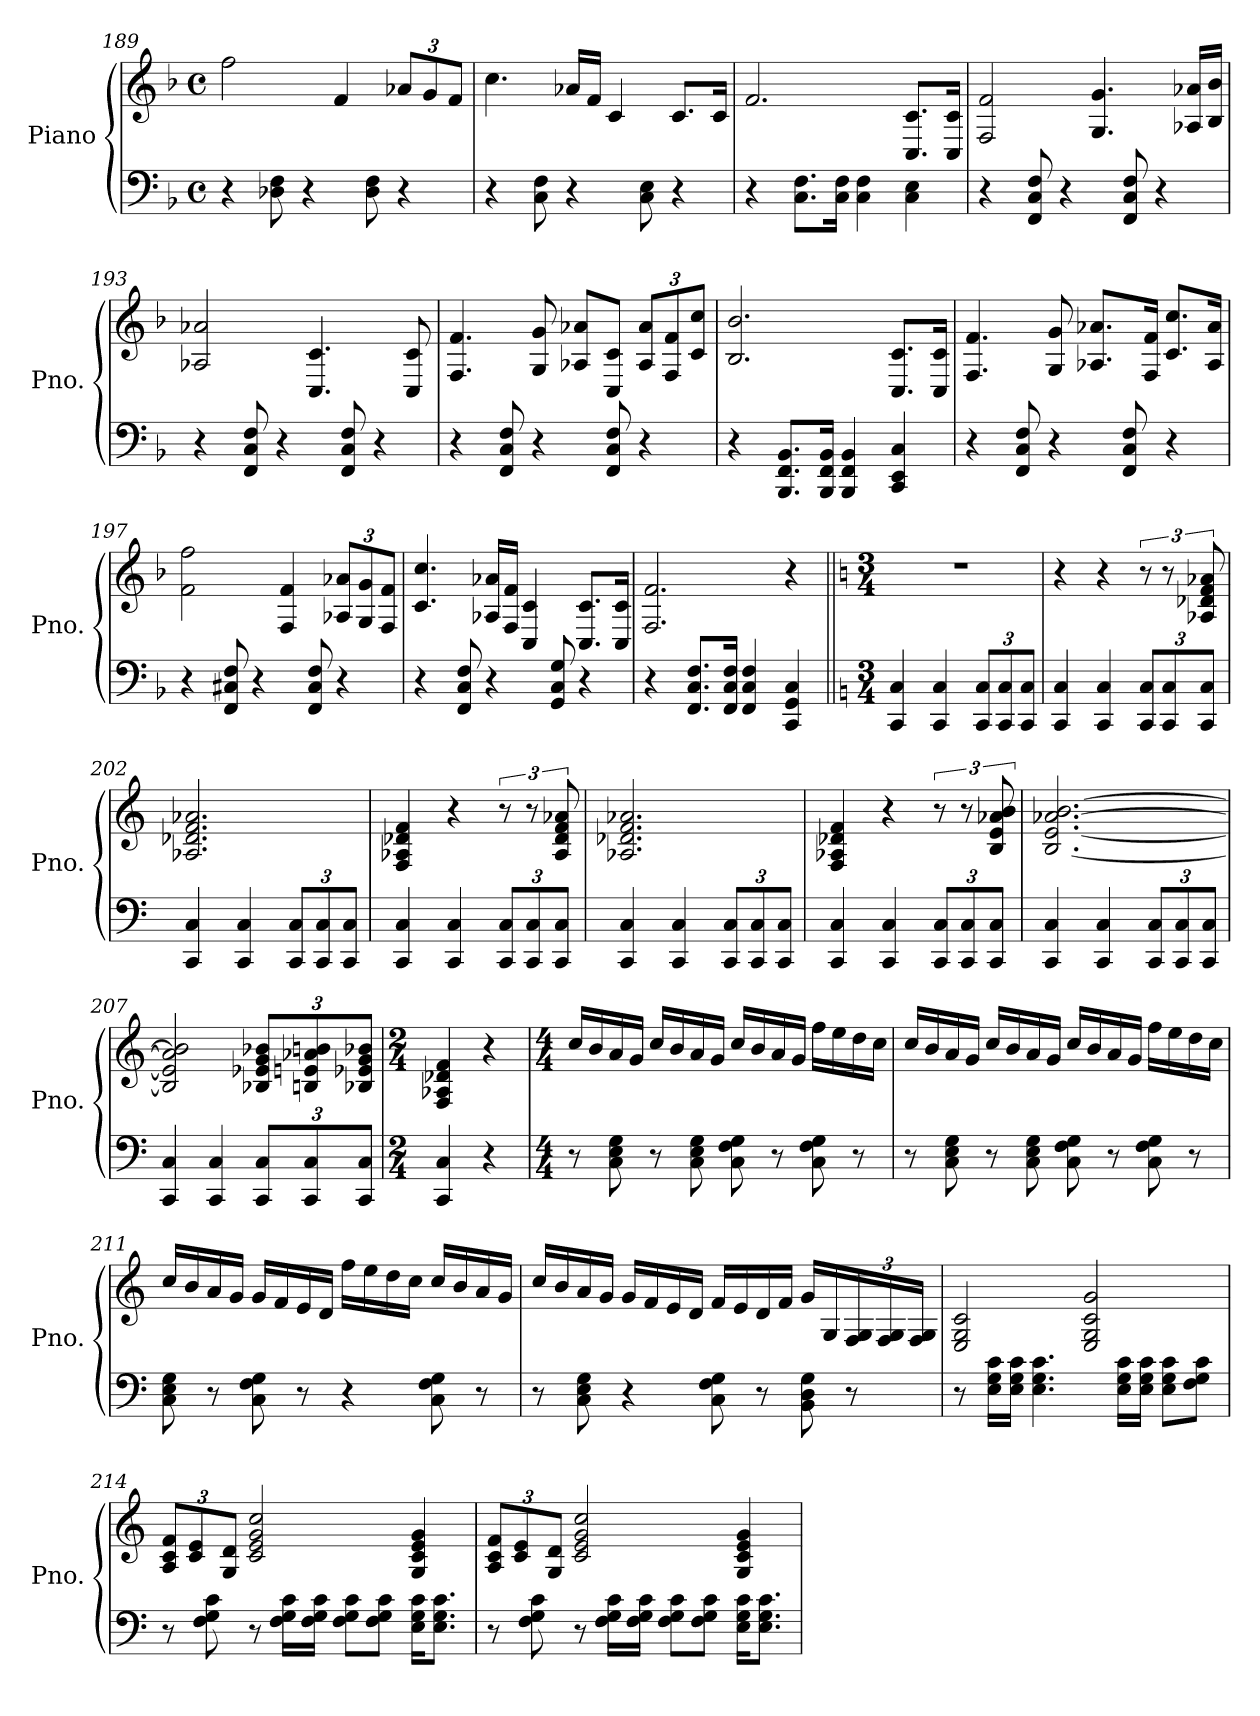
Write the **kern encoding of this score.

**kern	**kern
*part1	*part1
*staff2	*staff1
*I"Piano	*
*I'Pno.	*
*clefF4	*clefG2
*k[b-]	*k[b-]
*M4/4	*M4/4
*met(c)	*met(c)
=189	=189
4r	2ff\
8D-X\ 8F\	.
4r	.
.	4f/
8D-\ 8F\	.
*	*Xbrackettup
4r	12a-X/L
.	12g/
.	12f/J
=190	=190
4r	4.cc\
8C\ 8F\	.
4r	16a-X/LL
.	16f/JJ
.	4c/
8C\ 8E\	.
4r	8.c/L
.	16c/Jk
=191	=191
4r	2.f/
8.C\ 8.F\L	.
16C\ 16F\Jk	.
4C\ 4F\	.
4C\ 4E\	8.C/ 8.c/L
.	16C/ 16c/Jk
!!LO:LB:g=z
=192	=192
4r	2F/ 2f/
8FF/ 8C/ 8F/	.
4r	.
.	4.G/ 4.g/
8FF/ 8C/ 8F/	.
4r	.
.	16A-X/ 16a-X/LL
.	16B-/ 16b-/JJ
=193	=193
4r	2A-X/ 2a-X/
8FF/ 8C/ 8F/	.
4r	.
.	4.C/ 4.c/
8FF/ 8C/ 8F/	.
4r	.
.	8C/ 8c/
=194	=194
4r	4.F/ 4.f/
8FF/ 8C/ 8F/	.
4r	8G/ 8g/
.	8A-X/ 8a-X/L
8FF/ 8C/ 8F/	8C/ 8c/J
4r	12A-/ 12a-/L
.	12F/ 12f/
.	12c/ 12cc/J
=195	=195
4r	2.B-/ 2.b-/
8.BBB-/ 8.FF/ 8.BB-/L	.
16BBB-/ 16FF/ 16BB-/Jk	.
4BBB-/ 4FF/ 4BB-/	.
4CC/ 4EE/ 4C/	8.C/ 8.c/L
.	16C/ 16c/Jk
!!LO:LB:g=z
=196	=196
4r	4.F/ 4.f/
8FF/ 8C/ 8F/	.
4r	8G/ 8g/
.	8.A-X/ 8.a-X/L
8FF/ 8C/ 8F/	.
.	16F/ 16f/Jk
4r	8.c/ 8.cc/L
.	16A-/ 16a-/Jk
=197	=197
4r	2f\ 2ff\
8FF/ 8C#X/ 8F/	.
4r	.
.	4F/ 4f/
8FF/ 8C#/ 8F/	.
4r	12A-X/ 12a-X/L
.	12G/ 12g/
.	12F/ 12f/J
=198	=198
4r	4.c/ 4.cc/
8FF/ 8C/ 8F/	.
4r	16A-X/ 16a-X/LL
.	16F/ 16f/JJ
.	4C/ 4c/
8GG/ 8C/ 8G/	.
4r	8.C/ 8.c/L
.	16C/ 16c/Jk
=199	=199
4r	2.F/ 2.f/
8.FF/ 8.C/ 8.F/L	.
16FF/ 16C/ 16F/Jk	.
4FF/ 4C/ 4F/	.
4CC/ 4GG/ 4C/	4r
!!LO:LB:g=z
=200||	=200||
*k[]	*k[]
*M3/4	*M3/4
*	*MM160
4CC/ 4C/	2.r
4CC/ 4C/	.
*Xbrackettup	*
12CC/ 12C/L	.
12CC/ 12C/	.
12CC/ 12C/J	.
=201	=201
4CC/ 4C/	4r
4CC/ 4C/	4r
*	*brackettup
12CC/ 12C/L	12r
12CC/ 12C/	12r
12CC/ 12C/J	12A-X/ 12d-X/ 12f/ 12a-X/
=202	=202
4CC/ 4C/	2.A-X/ 2.d-X/ 2.f/ 2.a-X/
4CC/ 4C/	.
12CC/ 12C/L	.
12CC/ 12C/	.
12CC/ 12C/J	.
=203	=203
4CC/ 4C/	4F/ 4A-X/ 4d-X/ 4f/
4CC/ 4C/	4r
12CC/ 12C/L	12r
12CC/ 12C/	12r
12CC/ 12C/J	12A-/ 12d-/ 12f/ 12a-X/
=204	=204
4CC/ 4C/	2.A-X/ 2.d-X/ 2.f/ 2.a-X/
4CC/ 4C/	.
12CC/ 12C/L	.
12CC/ 12C/	.
12CC/ 12C/J	.
!!LO:PB:g=z
=205	=205
4CC/ 4C/	4F/ 4A-X/ 4d-X/ 4f/
4CC/ 4C/	4r
12CC/ 12C/L	12r
12CC/ 12C/	12r
12CC/ 12C/J	12B/ 12e/ 12a-X/ 12b/
=206	=206
4CC/ 4C/	[2.B/ [2.e/ [2.a-X/ [2.b/
4CC/ 4C/	.
12CC/ 12C/L	.
12CC/ 12C/	.
12CC/ 12C/J	.
=207	=207
4CC/ 4C/	2B/] 2e/] 2a-/] 2b/]
4CC/ 4C/	.
*	*Xbrackettup
12CC/ 12C/L	12B-X/ 12e-X/ 12g/ 12b-X/L
12CC/ 12C/	12Bn/ 12en/ 12a-X/ 12bn/
12CC/ 12C/J	12B-X/ 12e-X/ 12g/ 12b-X/J
=208	=208
*M2/4	*M2/4
4CC/ 4C/	4F/ 4A-X/ 4d-X/ 4f/
4r	4r
!!LO:LB:g=z
=209	=209
*M4/4	*M4/4
*	*MM120
8r	16cc/LL
.	16b/
8C\ 8E\ 8G\	16a/
.	16g/JJ
8r	16cc/LL
.	16b/
8C\ 8E\ 8G\	16a/
.	16g/JJ
8C\ 8F\ 8G\	16cc/LL
.	16b/
8r	16a/
.	16g/JJ
8C\ 8F\ 8G\	16ff\LL
.	16ee\
8r	16dd\
.	16cc\JJ
=210	=210
8r	16cc/LL
.	16b/
8C\ 8E\ 8G\	16a/
.	16g/JJ
8r	16cc/LL
.	16b/
8C\ 8E\ 8G\	16a/
.	16g/JJ
8C\ 8F\ 8G\	16cc/LL
.	16b/
8r	16a/
.	16g/JJ
8C\ 8F\ 8G\	16ff\LL
.	16ee\
8r	16dd\
.	16cc\JJ
!!LO:LB:g=z
=211	=211
8C\ 8E\ 8G\	16cc/LL
.	16b/
8r	16a/
.	16g/JJ
8C\ 8F\ 8G\	16g/LL
.	16f/
8r	16e/
.	16d/JJ
4r	16ff\LL
.	16ee\
.	16dd\
.	16cc\JJ
8C\ 8F\ 8G\	16cc/LL
.	16b/
8r	16a/
.	16g/JJ
=212	=212
8r	16cc/LL
.	16b/
8C\ 8E\ 8G\	16a/
.	16g/JJ
4r	16g/LL
.	16f/
.	16e/
.	16d/JJ
8C\ 8F\ 8G\	16f/LL
.	16e/
8r	16d/
.	16f/JJ
8BB\ 8D\ 8G\	16g/LL
.	16G/
8r	24F/ 24G/
.	24F/ 24G/
.	24F/ 24G/JJ
=213	=213
8r	2E/ 2G/ 2c/
16E\ 16G\ 16c\LL	.
16E\ 16G\ 16c\JJ	.
4.E\ 4.G\ 4.c\	.
.	2E/ 2G/ 2c/ 2g/
16E\ 16G\ 16c\LL	.
16E\ 16G\ 16c\JJ	.
8E\ 8G\ 8c\L	.
8F\ 8G\ 8c\J	.
!!LO:LB:g=z
=214	=214
8r	12A/ 12c/ 12f/L
.	12c/ 12e/
8F\ 8G\ 8c\	.
.	12G/ 12d/J
8r	2c/ 2e/ 2g/ 2cc/
16F\ 16G\ 16c\LL	.
16F\ 16G\ 16c\JJ	.
8F\ 8G\ 8c\L	.
8F\ 8G\ 8c\J	.
16E\ 16G\ 16c\KL	4G/ 4c/ 4e/ 4g/
8.E\ 8.G\ 8.c\J	.
=215	=215
8r	12A/ 12c/ 12f/L
.	12c/ 12e/
8F\ 8G\ 8c\	.
.	12G/ 12d/J
8r	2c/ 2e/ 2g/ 2cc/
16F\ 16G\ 16c\LL	.
16F\ 16G\ 16c\JJ	.
8F\ 8G\ 8c\L	.
8F\ 8G\ 8c\J	.
16E\ 16G\ 16c\KL	4G/ 4c/ 4e/ 4g/
8.E\ 8.G\ 8.c\J	.
=	=
*-	*-
